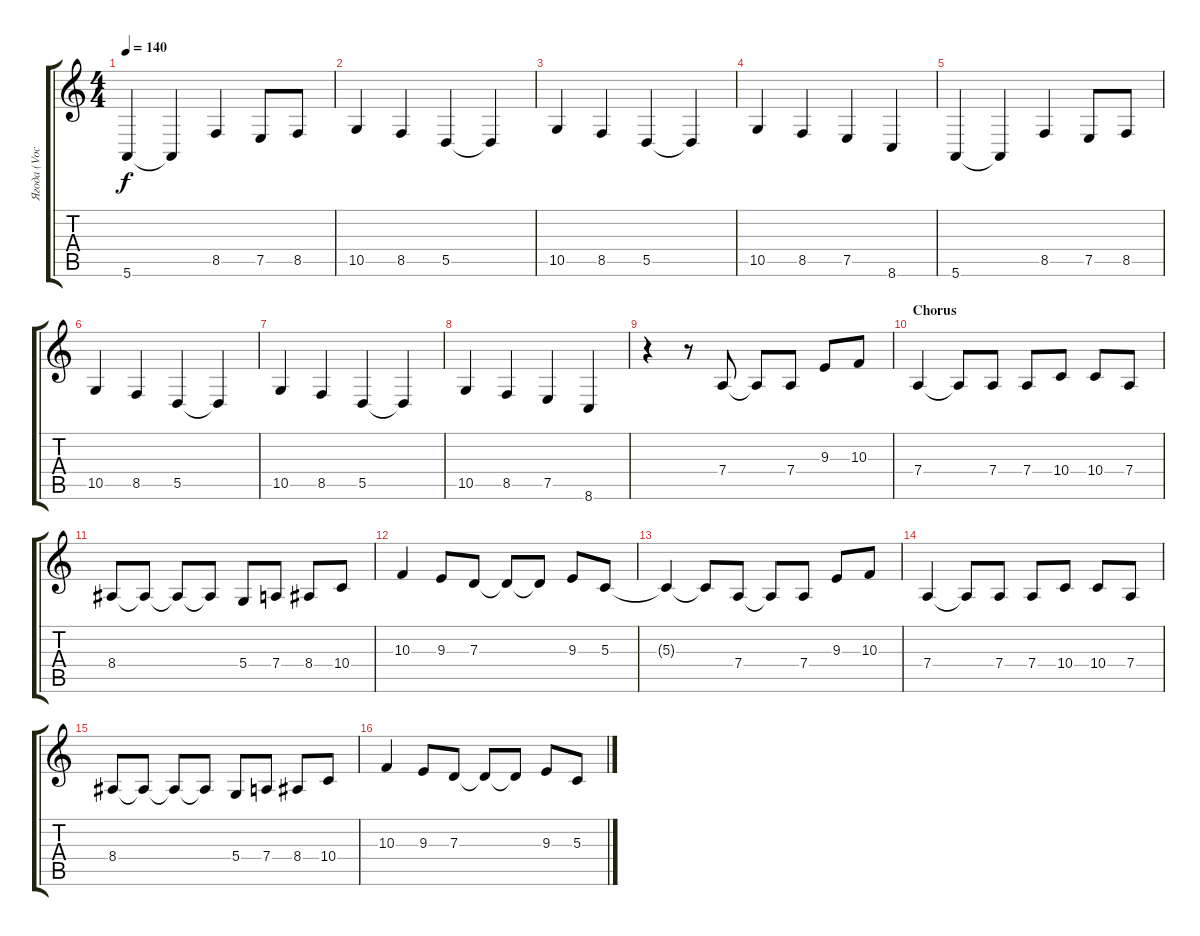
\track ("Ягода (Vocal 2)" "Ягода (Voc") {instrument lead6voice}
\staff {score tabs}
\tuning (E4 B3 G3 D3 A2 E2) {hide}
\ts (4 4)
\tempo 140
\clef g2
\ks c
5.6.4{dy f} 5.6{t}.4 8.5.4 7.5.8 8.5.8 |
10.5.4 8.5.4 5.5.4 5.5{t}.4 |
10.5.4 8.5.4 5.5.4 5.5{t}.4 |
10.5.4 8.5.4 7.5.4 8.6.4 |
5.6.4 5.6{t}.4 8.5.4 7.5.8 8.5.8 |
10.5.4 8.5.4 5.5.4 5.5{t}.4 |
10.5.4 8.5.4 5.5.4 5.5{t}.4 |
10.5.4 8.5.4 7.5.4 8.6.4 |
r.4 r.8 7.4.8 7.4{t}.8 7.4.8 9.3.8 10.3.8 |
\section ("" "Chorus")
7.4.4 7.4{t}.8 7.4.8 7.4.8 10.4.8 10.4.8 7.4.8 |
8.4.8 8.4{t}.8 8.4{t}.8 8.4{t}.8 5.4.8 7.4.8 8.4.8 10.4.8 |
10.3.4 9.3.8 7.3.8 7.3{t}.8 7.3{t}.8 9.3.8 5.3.8 |
5.3{t}.4 5.3{t}.8 7.4.8 7.4{t}.8 7.4.8 9.3.8 10.3.8 |
7.4.4 7.4{t}.8 7.4.8 7.4.8 10.4.8 10.4.8 7.4.8 |
8.4.8 8.4{t}.8 8.4{t}.8 8.4{t}.8 5.4.8 7.4.8 8.4.8 10.4.8 |
10.3.4 9.3.8 7.3.8 7.3{t}.8 7.3{t}.8 9.3.8 5.3.8
